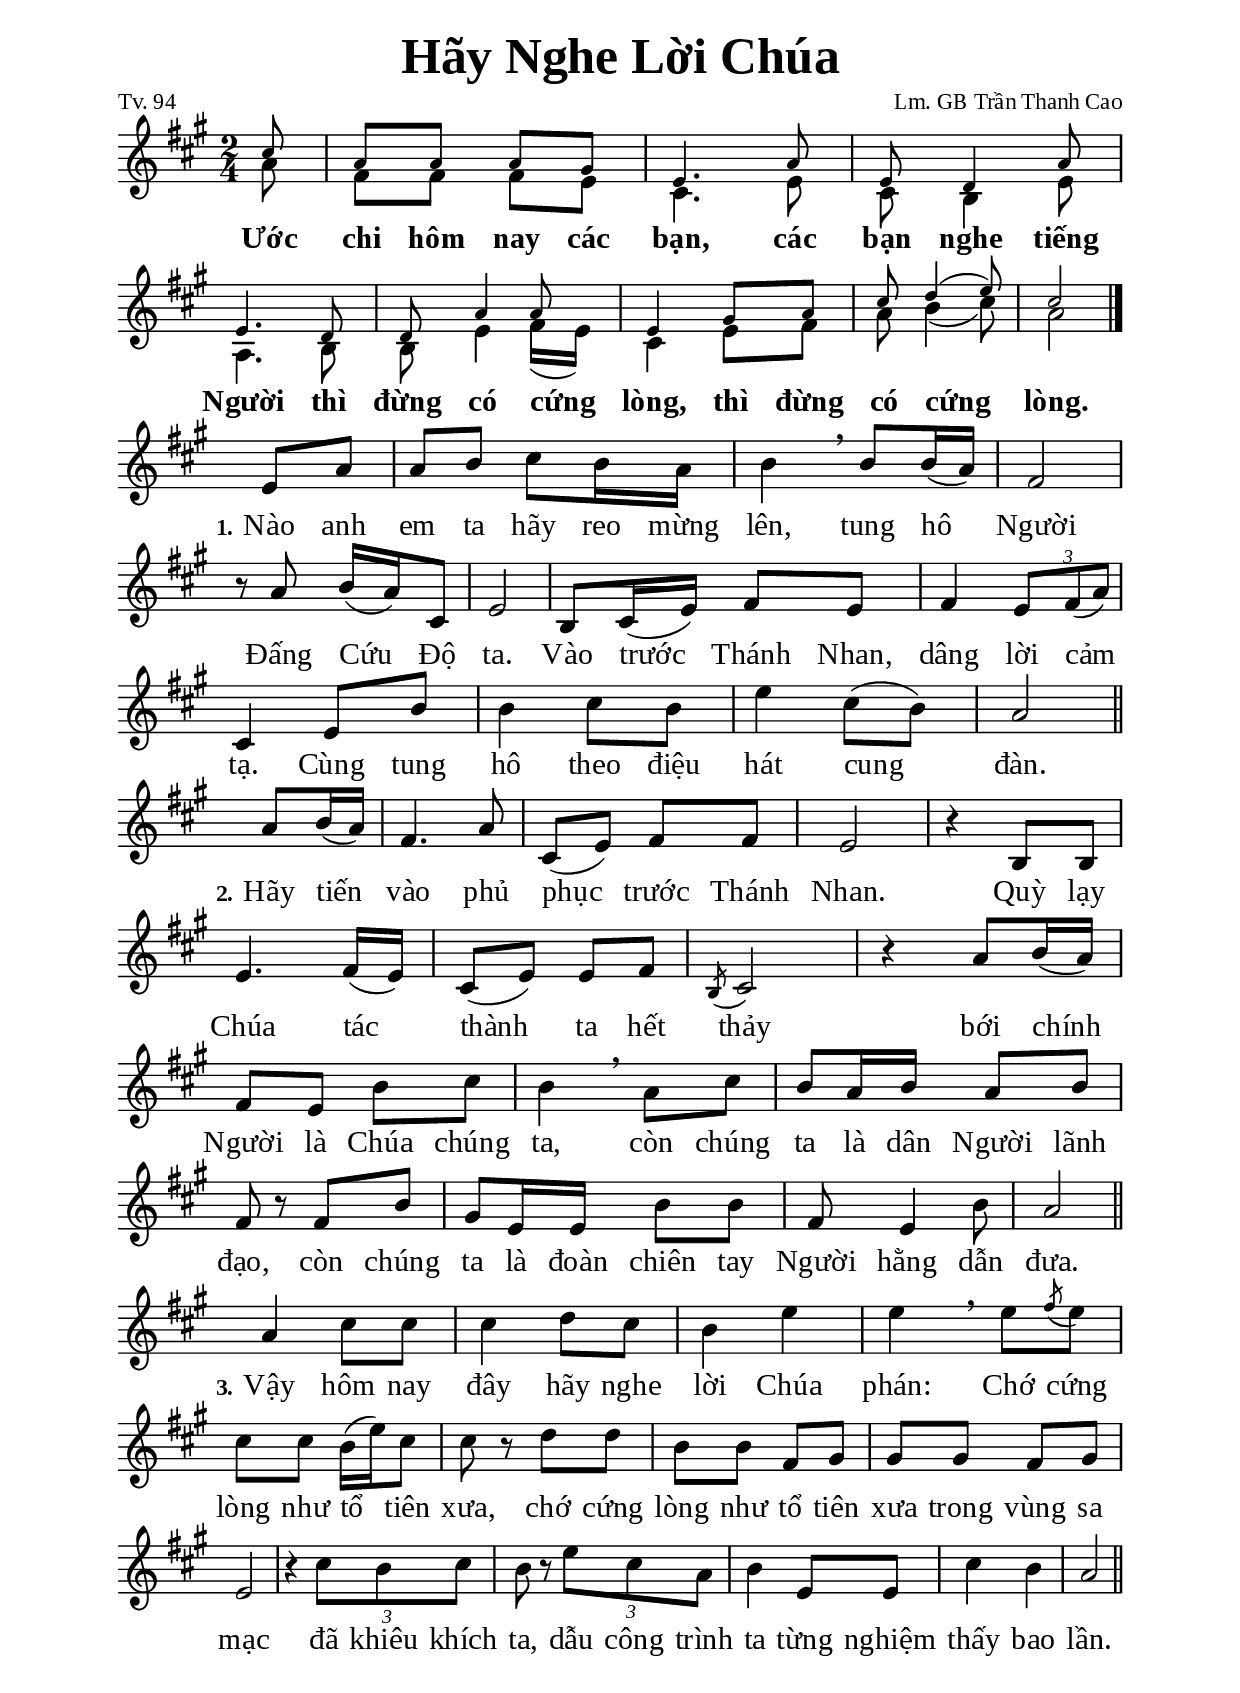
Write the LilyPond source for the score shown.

% Cài đặt chung
\version "2.20.0"
\include "english.ly"

\header {
  title = \markup { \fontsize #3 "Hãy Nghe Lời Chúa" }
  poet = "Tv. 94"
  composer = "Lm. GB Trần Thanh Cao"
  %arranger = " "
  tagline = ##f
}

\paper {
  #(set-paper-size "a4")
  top-margin = 10\mm
  bottom-margin = 10\mm
  left-margin = 20\mm
  right-margin = 20\mm
  indent = #0
  #(define fonts
    (make-pango-font-tree
      "Liberation Serif"
      "Liberation Serif"
      "Liberation Serif"
      (/ 20 20)))
  page-count = #1
}

% Nhạc điệp khúc
nhacDiepKhucSop = \relative c'' {
  \partial 8 a8 |
  fs fs fs e |
  cs4. e8 |
  cs b4 e8 |
  a,4. b8 |
  b e4 fs16 (e) |
  cs4 e8 fs |
  a b4 (cs8) |
  a2 \bar "|."
}

nhacDiepKhucBas = \relative c'' {
  \partial 8 cs8 |
  a a a gs |
  e4. a8 |
  e d4 a'8 |
  e4. d8 |
  d a'4 a8 |
  e4 gs8 a |
  cs8 d4 (e8) |
  cs2
}

% Nhạc phiên khúc
nhacPhienKhucMot = \relative c' {
  \partial 4 e8 a |
  a b cs b16 a |
  b4 \breathe b8 b16 (a) |
  fs2 |
  r8 a b16 (a) cs,8 |
  e2 |
  b8 cs16 (e) fs8 e |
  fs4 \tuplet 3/2 { e8 fs (a) } |
  cs,4 e8 b' |
  b4 cs8 b |
  e4 cs8 (b) |
  a2 \bar "||"
}

nhacPhienKhucHai = \relative c'' {
  \partial 4 a8 b16 (a) |
  fs4. a8 |
  cs,8 (e) fs fs |
  e2 |
  r4 b8 b |
  e4. fs16 (e) |
  cs8 (e) e fs |
  \acciaccatura b,8 cs2 |
  r4 a'8 b16 (a) |
  fs8 e b' cs |
  b4 \breathe a8 cs |
  b a16 b a8 b |
  fs r fs b |
  gs e16 e b'8 b |
  fs e4 b'8 |
  a2 \bar "||"
}

nhacPhienKhucBa = \relative c'' {
  a4 cs8 cs |
  cs4 d8 cs |
  b4 e |
  e \breathe e8 \acciaccatura fs e |
  cs cs b16 (e) cs8 |
  cs r d d |
  b b fs gs |
  gs gs fs gs |
  e2 |
  r4 \tuplet 3/2 { cs'8 b cs } |
  b r \tuplet 3/2 { e cs a } |
  b4 e,8 e |
  cs'4 b |
  a2 \bar "||"
}

% Lời điệp khúc
loiDiepKhuc = \lyricmode {
  Ước chi hôm nay các bạn, các bạn nghe tiếng Người
  thì đừng có cứng lòng,
  thì đừng có cứng lòng.
}

% Lời phiên khúc
loiPhienKhucMot = \lyricmode {
  \set stanza = #"1."
  Nào anh em ta hãy reo mừng lên,
  tung hô Người Đấng Cứu Độ ta.
  Vào trước Thánh Nhan, dâng lời cảm tạ.
  Cùng tung hô theo điệu hát cung đàn.
}

loiPhienKhucHai = \lyricmode {
  \set stanza = #"2."
  Hãy tiến vào phủ phục trước Thánh Nhan.
  Quỳ lạy Chúa tác thành ta hết thảy
  bới chính Người là Chúa chúng ta,
  còn chúng ta là dân Người lãnh đạo,
  còn chúng ta là đoàn chiên tay Người hằng dẫn đưa.
}

loiPhienKhucBa = \lyricmode {
  \set stanza = #"3."
  Vậy hôm nay đây hãy nghe lời Chúa phán:
  Chớ cứng lòng như tổ tiên xưa,
  chớ cứng lòng như tổ tiên xưa trong vùng sa mạc
  đã khiêu khích ta, dẫu công trình ta
  từng nghiệm thấy bao lần.
}


% Dàn trang
\score {
  \new ChoirStaff <<
    \new Staff = diepKhuc \with {
        \consists "Merge_rests_engraver"
        \magnifyStaff #(magstep +1)
      }
      <<
      \new Voice = beSop {
        \voiceTwo \key a \major \time 2/4 \nhacDiepKhucSop
      }
      \new Voice = beBas {
        \override NoteHead.font-size = #-2
        \voiceOne \key a \major \time 2/4 \nhacDiepKhucBas
      }
    >>
    \new Lyrics \lyricsto beSop \loiDiepKhuc
  >>
  \layout {
    \override Lyrics.LyricText.font-series = #'bold
    \override Lyrics.LyricText.font-size = #+2.7
    \override Lyrics.LyricSpace.minimum-distance = #2.5
    \override Score.BarNumber.break-visibility = ##(#f #f #f)
    \override Score.SpacingSpanner.uniform-stretching = ##t
  }
}

\score {
  \new ChoirStaff <<
    \new Staff = phienKhuc \with {
        \magnifyStaff #(magstep +1)
      }
      <<
      \new Voice = beSop {
        \key a \major \time 2/4 \nhacPhienKhucMot
      }
    >>
    \new Lyrics \lyricsto beSop \loiPhienKhucMot
  >>
  \layout {
    \override Staff.TimeSignature.transparent = ##t
    \override Lyrics.LyricText.font-size = #+2.7
    \override Lyrics.LyricSpace.minimum-distance = #2.5
    \override Score.BarNumber.break-visibility = ##(#f #f #f)
    \override Score.SpacingSpanner.uniform-stretching = ##t
  } 
}

\score {
  \new ChoirStaff <<
    \new Staff = phienKhuc \with {
        \magnifyStaff #(magstep +1)
      }
      <<
      \new Voice = beSop {
        \key a \major \time 2/4 \nhacPhienKhucHai
      }
    >>
    \new Lyrics \lyricsto beSop \loiPhienKhucHai
  >>
  \layout {
    \override Staff.TimeSignature.transparent = ##t
    \override Lyrics.LyricText.font-size = #+2.7
    \override Lyrics.LyricSpace.minimum-distance = #2.0
    \override Score.BarNumber.break-visibility = ##(#f #f #f)
    \override Score.SpacingSpanner.uniform-stretching = ##t
  } 
}

\score {
  \new ChoirStaff <<
    \new Staff = phienKhuc \with {
        \magnifyStaff #(magstep +1)
      }
      <<
      \new Voice = beSop {
        \key a \major \time 2/4 \nhacPhienKhucBa
      }
    >>
    \new Lyrics \lyricsto beSop \loiPhienKhucBa
  >>
  \layout {
    \override Staff.TimeSignature.transparent = ##t
    \override Lyrics.LyricText.font-size = #+2.7
    \override Lyrics.LyricSpace.minimum-distance = #1.0
    \override Score.BarNumber.break-visibility = ##(#f #f #f)
    \override Score.SpacingSpanner.uniform-stretching = ##t
  } 
}
